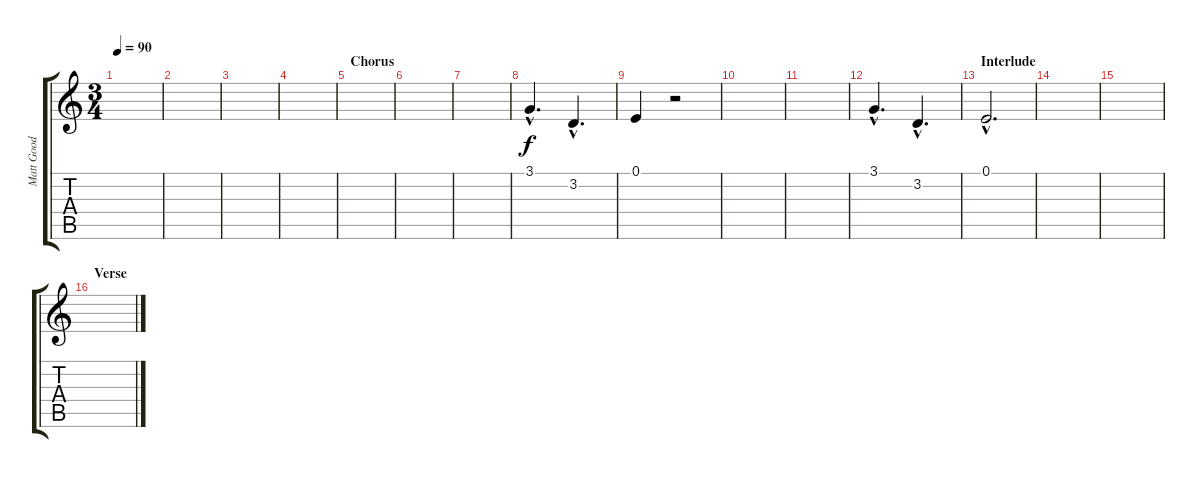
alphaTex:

\track ("Matt Good (Vocals)" "Matt Good ") {instrument tenorsax}
\staff {score tabs}
\tuning (E4 B3 G3 D3 A2 E2) {hide}
\ts (3 4)
\tempo 90
\clef g2
\ks c
|
|
|
|
\section ("" "Chorus")
|
|
|
3.1{hac}.4{d} 3.2{hac}.4{d} |
0.1.4 r.2 |
|
|
3.1{hac}.4{d} 3.2{hac}.4{d} |
\section ("" "Interlude")
0.1{hac}.2{d volume 8} |
|
|
\section ("" "Verse")
